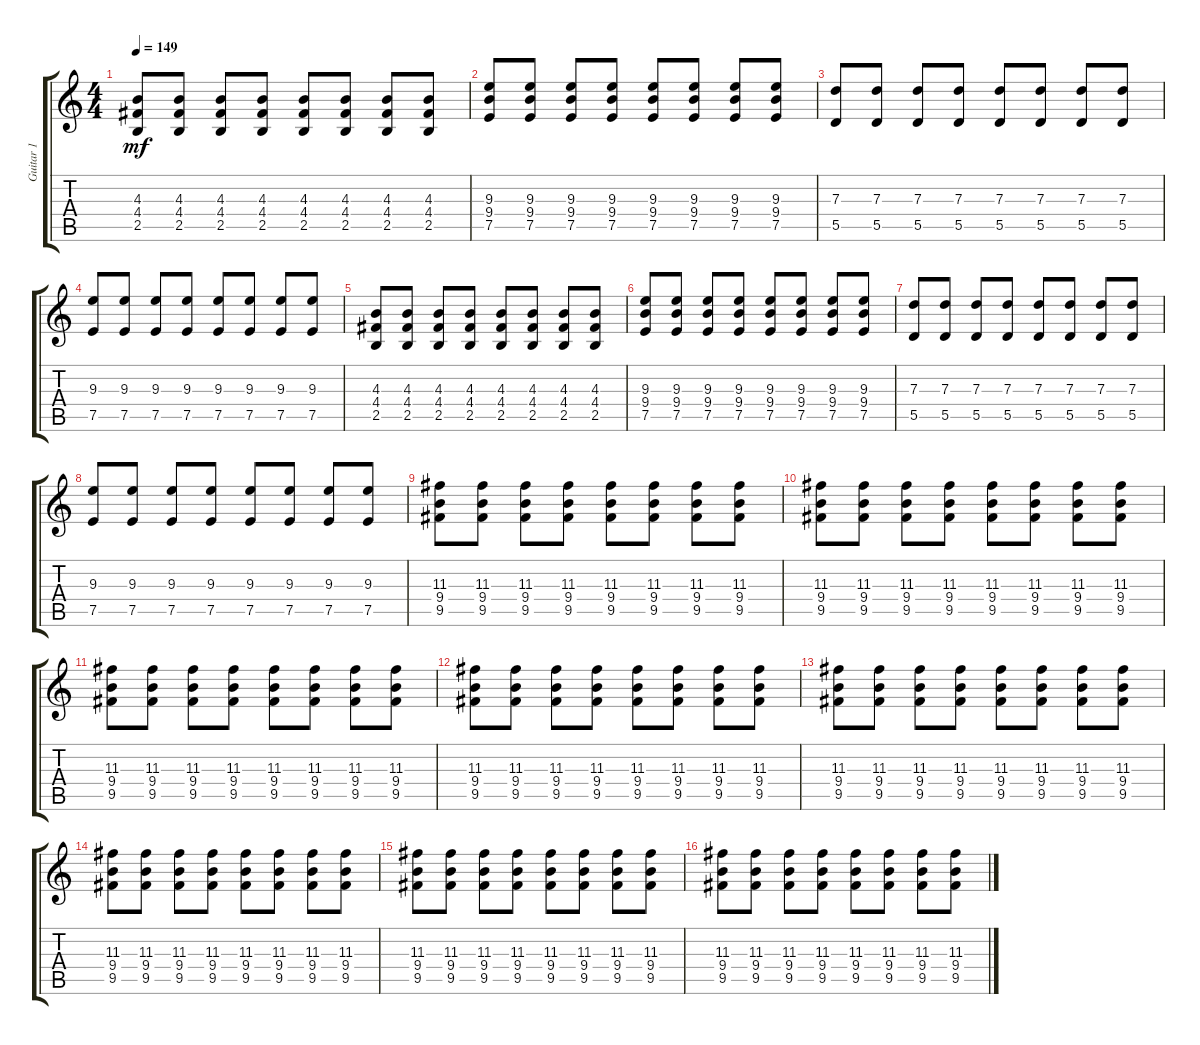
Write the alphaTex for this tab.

\track ("Guitar 1" "Guitar 1") {instrument distortionguitar}
\staff {score tabs}
\tuning (E4 B3 G3 D3 A2 E2) {hide}
\ts (4 4)
\tempo 149
\clef g2
\ks c
(4.3 4.4 2.5).8{dy mf} (4.3 4.4 2.5).8 (4.3 4.4 2.5).8 (4.3 4.4 2.5).8 (4.3 4.4 2.5).8 (4.3 4.4 2.5).8 (4.3 4.4 2.5).8 (4.3 4.4 2.5).8 |
(9.3 9.4 7.5).8 (9.3 9.4 7.5).8 (9.3 9.4 7.5).8 (9.3 9.4 7.5).8 (9.3 9.4 7.5).8 (9.3 9.4 7.5).8 (9.3 9.4 7.5).8 (9.3 9.4 7.5).8 |
(7.3 5.5).8 (7.3 5.5).8 (7.3 5.5).8 (7.3 5.5).8 (7.3 5.5).8 (7.3 5.5).8 (7.3 5.5).8 (7.3 5.5).8 |
(9.3 7.5).8 (9.3 7.5).8 (9.3 7.5).8 (9.3 7.5).8 (9.3 7.5).8 (9.3 7.5).8 (9.3 7.5).8 (9.3 7.5).8 |
(4.3 4.4 2.5).8 (4.3 4.4 2.5).8 (4.3 4.4 2.5).8 (4.3 4.4 2.5).8 (4.3 4.4 2.5).8 (4.3 4.4 2.5).8 (4.3 4.4 2.5).8 (4.3 4.4 2.5).8 |
(9.3 9.4 7.5).8 (9.3 9.4 7.5).8 (9.3 9.4 7.5).8 (9.3 9.4 7.5).8 (9.3 9.4 7.5).8 (9.3 9.4 7.5).8 (9.3 9.4 7.5).8 (9.3 9.4 7.5).8 |
(7.3 5.5).8 (7.3 5.5).8 (7.3 5.5).8 (7.3 5.5).8 (7.3 5.5).8 (7.3 5.5).8 (7.3 5.5).8 (7.3 5.5).8 |
(9.3 7.5).8 (9.3 7.5).8 (9.3 7.5).8 (9.3 7.5).8 (9.3 7.5).8 (9.3 7.5).8 (9.3 7.5).8 (9.3 7.5).8 |
(11.3 9.4 9.5).8 (11.3 9.4 9.5).8 (11.3 9.4 9.5).8 (11.3 9.4 9.5).8 (11.3 9.4 9.5).8 (11.3 9.4 9.5).8 (11.3 9.4 9.5).8 (11.3 9.4 9.5).8 |
(11.3 9.4 9.5).8 (11.3 9.4 9.5).8 (11.3 9.4 9.5).8 (11.3 9.4 9.5).8 (11.3 9.4 9.5).8 (11.3 9.4 9.5).8 (11.3 9.4 9.5).8 (11.3 9.4 9.5).8 |
(11.3 9.4 9.5).8 (11.3 9.4 9.5).8 (11.3 9.4 9.5).8 (11.3 9.4 9.5).8 (11.3 9.4 9.5).8 (11.3 9.4 9.5).8 (11.3 9.4 9.5).8 (11.3 9.4 9.5).8 |
(11.3 9.4 9.5).8 (11.3 9.4 9.5).8 (11.3 9.4 9.5).8 (11.3 9.4 9.5).8 (11.3 9.4 9.5).8 (11.3 9.4 9.5).8 (11.3 9.4 9.5).8 (11.3 9.4 9.5).8 |
(11.3 9.4 9.5).8 (11.3 9.4 9.5).8 (11.3 9.4 9.5).8 (11.3 9.4 9.5).8 (11.3 9.4 9.5).8 (11.3 9.4 9.5).8 (11.3 9.4 9.5).8 (11.3 9.4 9.5).8 |
(11.3 9.4 9.5).8 (11.3 9.4 9.5).8 (11.3 9.4 9.5).8 (11.3 9.4 9.5).8 (11.3 9.4 9.5).8 (11.3 9.4 9.5).8 (11.3 9.4 9.5).8 (11.3 9.4 9.5).8 |
(11.3 9.4 9.5).8 (11.3 9.4 9.5).8 (11.3 9.4 9.5).8 (11.3 9.4 9.5).8 (11.3 9.4 9.5).8 (11.3 9.4 9.5).8 (11.3 9.4 9.5).8 (11.3 9.4 9.5).8 |
(11.3 9.4 9.5).8 (11.3 9.4 9.5).8 (11.3 9.4 9.5).8 (11.3 9.4 9.5).8 (11.3 9.4 9.5).8 (11.3 9.4 9.5).8 (11.3 9.4 9.5).8 (11.3 9.4 9.5).8
